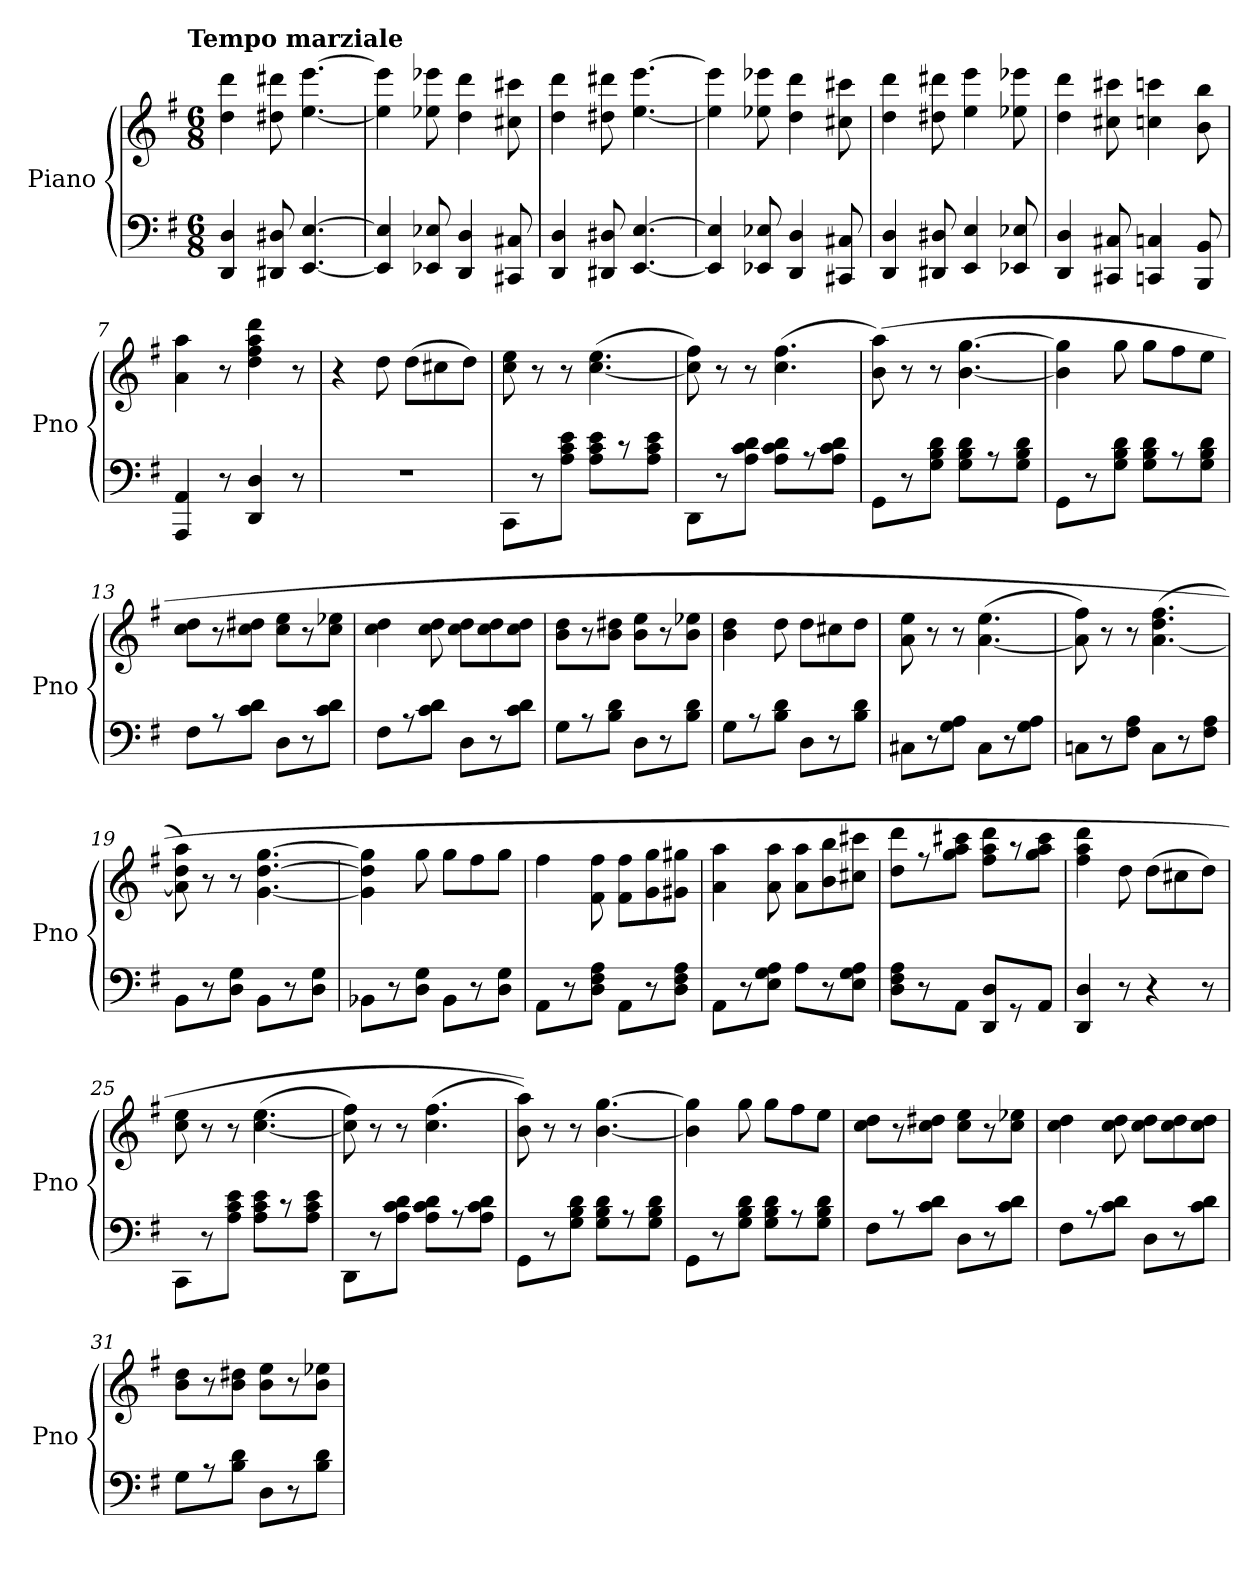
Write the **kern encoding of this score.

**kern	**kern
*part1	*part1
*staff2	*staff1
*I"Piano	*
*I'Pno	*
*clefF4	*clefG2
*k[f#]	*k[f#]
!!LO:TX:omd:t=Tempo marziale
*M6/8	*M6/8
*MM172	*MM172
=1	=1
4DD/ 4D/	4dd\ 4ddd\
8DD#X/ 8D#X/	8dd#X\ 8ddd#X\
[4.EE/ [4.E/	[4.ee\ [4.eee\
=2	=2
4EE]/ 4E]/	4ee]\ 4eee]\
8EE-X/ 8E-X/	8ee-X\ 8eee-X\
4DD/ 4D/	4dd\ 4ddd\
8CC#X/ 8C#X/	8cc#X\ 8ccc#X\
=3	=3
4DD/ 4D/	4dd\ 4ddd\
8DD#X/ 8D#X/	8dd#X\ 8ddd#X\
[4.EE/ [4.E/	[4.ee\ [4.eee\
=4	=4
4EE]/ 4E]/	4ee]\ 4eee]\
8EE-X/ 8E-X/	8ee-X\ 8eee-X\
4DD/ 4D/	4dd\ 4ddd\
8CC#X/ 8C#X/	8cc#X\ 8ccc#X\
=5	=5
4DD/ 4D/	4dd\ 4ddd\
8DD#X/ 8D#X/	8dd#X\ 8ddd#X\
4EE/ 4E/	4ee\ 4eee\
8EE-X/ 8E-X/	8ee-X\ 8eee-X\
=6	=6
4DD/ 4D/	4dd\ 4ddd\
8CC#X/ 8C#X/	8cc#X\ 8ccc#X\
4CCn/ 4Cn/	4ccn\ 4cccn\
8BBB/ 8BB/	8b\ 8bb\
=7	=7
4AAA/ 4AA/	4a\ 4aa\
8r	8r
4DD/ 4D/	4dd\ 4ff#\ 4aa\ 4ddd\
8r	8r
=8	=8
2.r	4r
.	8dd\
.	(8dd\L
.	8cc#X\
.	8dd\J)
=9	=9
8CC\L	8cc\ 8ee\
8r	8r
8A\ 8c\ 8e\J	8r
8A\ 8c\ 8e\L	([4.cc\ 4.ee\
8r	.
8A\ 8c\ 8e\J	.
=10	=10
8DD\L	8cc]\ 8ff#\)
8r	8r
8A\ 8c\ 8d\J	8r
8A\ 8c\ 8d\L	(4.cc\ 4.ff#\
8r	.
8A\ 8c\ 8d\J	.
=11	=11
8GG\L	(8b\ 8aa\)
8r	8r
8G\ 8B\ 8d\J	8r
8G\ 8B\ 8d\L	[4.b\ [4.gg\
8r	.
8G\ 8B\ 8d\J	.
=12	=12
8GG\L	4b]\ 4gg]\
8r	.
8G\ 8B\ 8d\J	8gg\
8G\ 8B\ 8d\L	8gg\L
8r	8ff#\
8G\ 8B\ 8d\J	8ee\J
=13	=13
8F#\L	8cc\ 8dd\L
8r	8r
8c\ 8d\J	8cc\ 8dd#X\J
8D\L	8cc\ 8ee\L
8r	8r
8c\ 8d\J	8cc\ 8ee-X\J
=14	=14
8F#\L	4cc\ 4dd\
8r	.
8c\ 8d\J	8cc\ 8dd\
8D\L	8cc\ 8dd\L
8r	8cc\ 8dd\
8c\ 8d\J	8cc\ 8dd\J
=15	=15
8G\L	8b\ 8dd\L
8r	8r
8B\ 8d\J	8b\ 8dd#X\J
8D\L	8b\ 8ee\L
8r	8r
8B\ 8d\J	8b\ 8ee-X\J
=16	=16
8G\L	4b\ 4dd\
8r	.
8B\ 8d\J	8dd\
8D\L	8dd\L
8r	8cc#X\
8B\ 8d\J	8dd\J
=17	=17
8C#X\L	8a\ 8ee\
8r	8r
8G\ 8A\J	8r
8C#\L	([4.a\ 4.ee\
8r	.
8G\ 8A\J	.
=18	=18
8Cn\L	8a]\ 8ff#\)
8r	8r
8F#\ 8A\J	8r
8C\L	([4.a\ 4.dd\ 4.ff#\
8r	.
8F#\ 8A\J	.
=19	=19
8BB\L	8a]\ 8dd\ 8aa\)
8r	8r
8D\ 8G\J	8r
8BB\L	[4.g\ [4.dd\ [4.gg\
8r	.
8D\ 8G\J	.
=20	=20
8BB-X\L	4g]\ 4dd]\ 4gg]\
8r	.
8D\ 8G\J	8gg\
8BB-\L	8gg\L
8r	8ff#\
8D\ 8G\J	8gg\J
=21	=21
8AA\L	4ff#\
8r	.
8D\ 8F#\ 8A\J	8f#\ 8ff#\
8AA\L	8f#\ 8ff#\L
8r	8g\ 8gg\
8D\ 8F#\ 8A\J	8g#X\ 8gg#X\J
=22	=22
8AA\L	4a\ 4aa\
8r	.
8E\ 8G\ 8A\J	8a\ 8aa\
8A\L	8a\ 8aa\L
8r	8b\ 8bb\
8E\ 8G\ 8A\J	8cc#X\ 8ccc#X\J
=23	=23
8D\ 8F#\ 8A\L	8dd\ 8ddd\L
8r	8r
8AA\J	8gg\ 8aa\ 8ccc#X\J
8DD/ 8D/L	8ff#\ 8aa\ 8ddd\L
8r	8r
8AA/J	8gg\ 8aa\ 8ccc#\J
=24	=24
4DD/ 4D/	4ff#\ 4aa\ 4ddd\
8r	8dd\
4r	(8dd\L
.	8cc#X\
8r	8dd\J)
=25	=25
8CC\L	8cc\ 8ee\
8r	8r
8A\ 8c\ 8e\J	8r
8A\ 8c\ 8e\L	([4.cc\ 4.ee\
8r	.
8A\ 8c\ 8e\J	.
=26	=26
8DD\L	8cc]\ 8ff#\)
8r	8r
8A\ 8c\ 8d\J	8r
8A\ 8c\ 8d\L	(4.cc\ 4.ff#\
8r	.
8A\ 8c\ 8d\J	.
=27	=27
8GG\L	8b\ 8aa\))
8r	8r
8G\ 8B\ 8d\J	8r
8G\ 8B\ 8d\L	[4.b\ [4.gg\
8r	.
8G\ 8B\ 8d\J	.
=28	=28
8GG\L	4b]\ 4gg]\
8r	.
8G\ 8B\ 8d\J	8gg\
8G\ 8B\ 8d\L	8gg\L
8r	8ff#\
8G\ 8B\ 8d\J	8ee\J
=29	=29
8F#\L	8cc\ 8dd\L
8r	8r
8c\ 8d\J	8cc\ 8dd#X\J
8D\L	8cc\ 8ee\L
8r	8r
8c\ 8d\J	8cc\ 8ee-X\J
=30	=30
8F#\L	4cc\ 4dd\
8r	.
8c\ 8d\J	8cc\ 8dd\
8D\L	8cc\ 8dd\L
8r	8cc\ 8dd\
8c\ 8d\J	8cc\ 8dd\J
=31	=31
8G\L	8b\ 8dd\L
8r	8r
8B\ 8d\J	8b\ 8dd#X\J
8D\L	8b\ 8ee\L
8r	8r
8B\ 8d\J	8b\ 8ee-X\J
=	=
*-	*-
